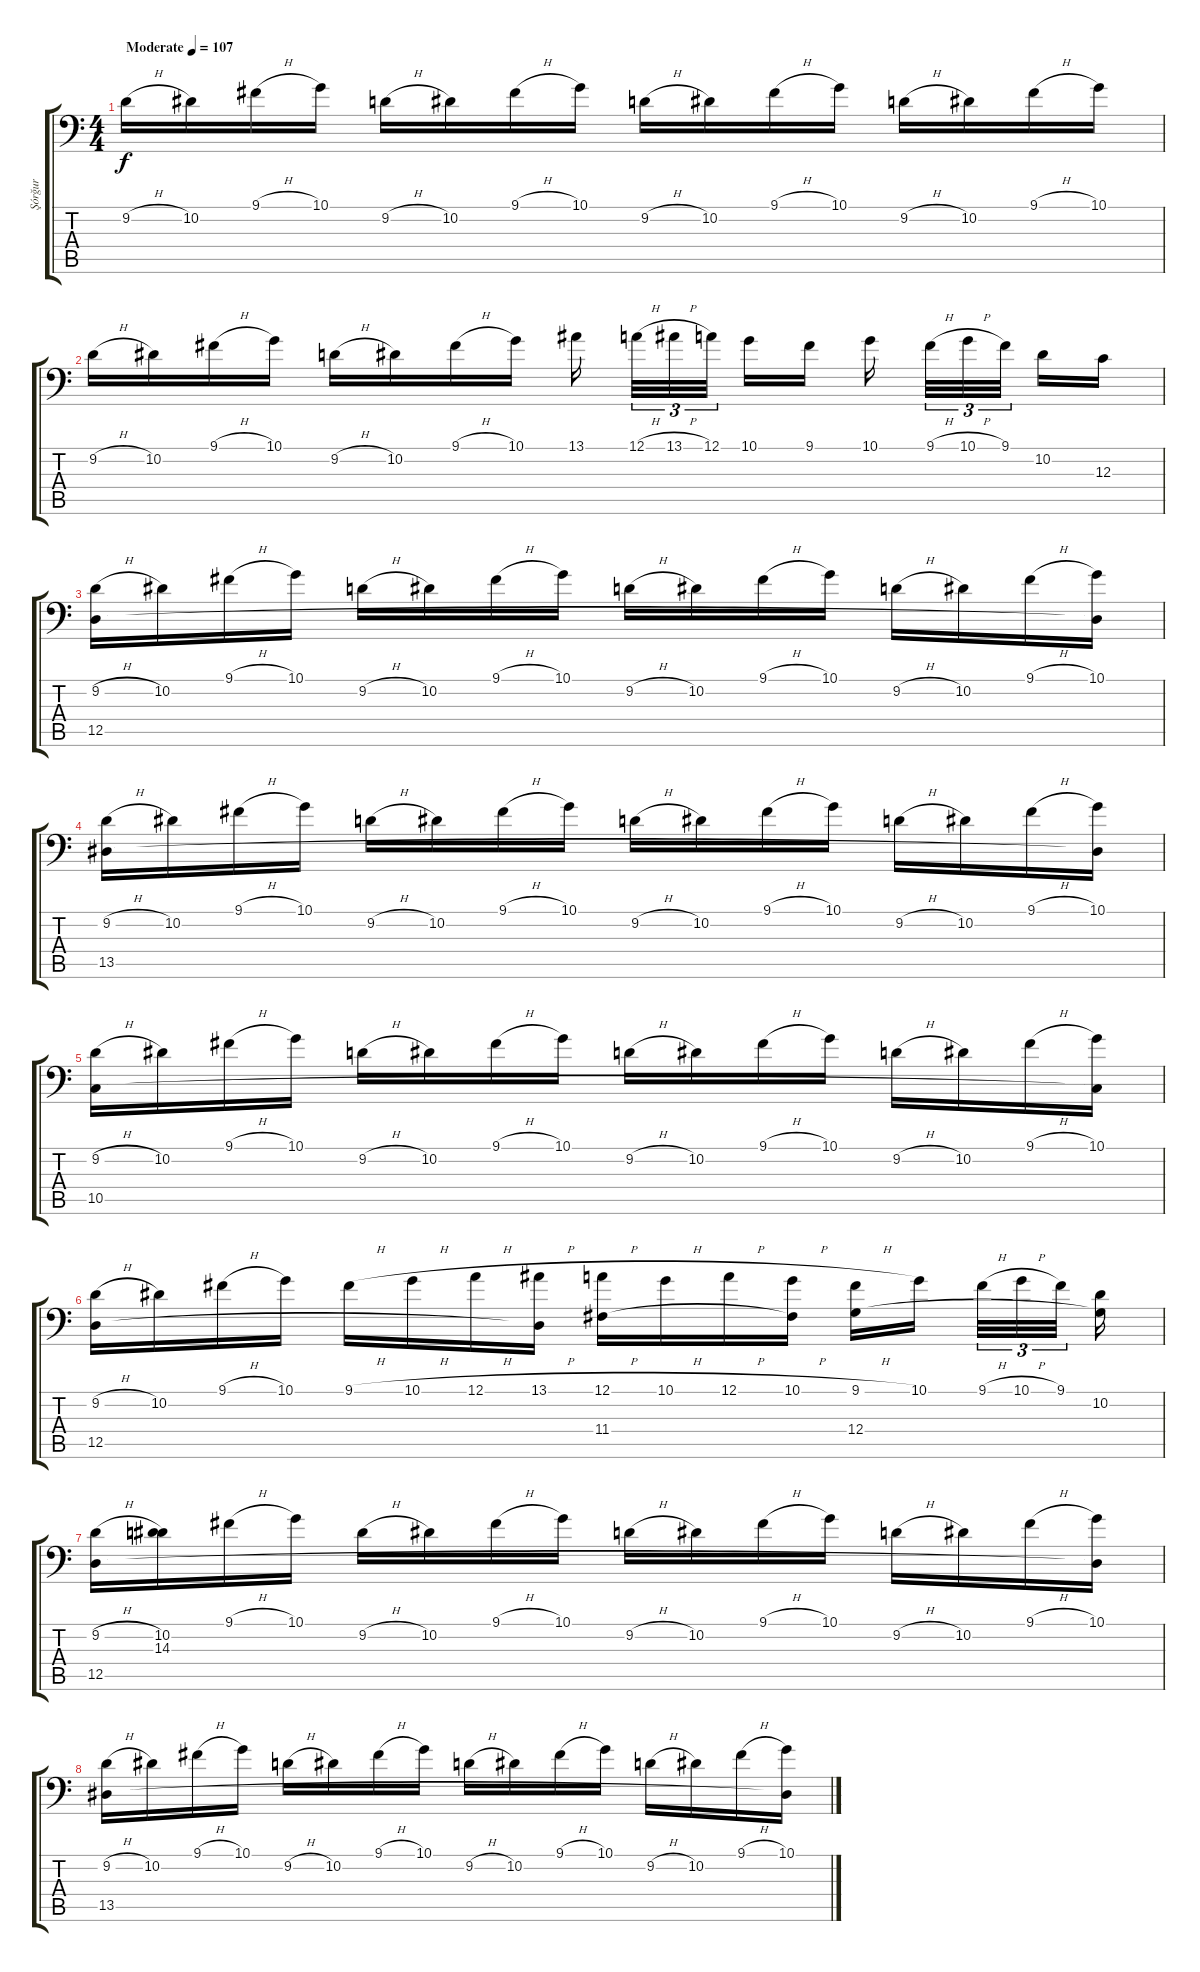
\track ("Şórğur" "Şórğur") {instrument distortionguitar}
\staff {score tabs}
\tuning (A2 F2 C2 G1 D1 A0) {hide}
\ts (4 4)
\tempo (107 "Moderate")
\clef f4
\ks c
9.2{h}.16{dy f instrument distortionguitar} 10.2.16 9.1{h}.16 10.1.16 9.2{h}.16 10.2.16 9.1{h}.16 10.1.16 9.2{h}.16 10.2.16 9.1{h}.16 10.1.16 9.2{h}.16 10.2.16 9.1{h}.16 10.1.16 |
9.2{h}.16 10.2.16 9.1{h}.16 10.1.16 9.2{h}.16 10.2.16 9.1{h}.16 10.1.16 13.1.16{beam splitsecondary} 12.1{h}.32{tu (3 2)} 13.1{h}.32{tu (3 2)} 12.1.32{tu (3 2) beam splitsecondary} 10.1.16 9.1.16 10.1.16{beam splitsecondary} 9.1{h}.32{tu (3 2)} 10.1{h}.32{tu (3 2)} 9.1.32{tu (3 2) beam splitsecondary} 10.2.16 12.3.16 |
(9.2{h} 12.5).16 10.2.16 9.1{h}.16 10.1.16 9.2{h}.16 10.2.16 9.1{h}.16 10.1.16 9.2{h}.16 10.2.16 9.1{h}.16 10.1.16 9.2{h}.16 10.2.16 9.1{h}.16 (10.1 12.5{t}).16 |
(9.2{h} 13.5).16 10.2.16 9.1{h}.16 10.1.16 9.2{h}.16 10.2.16 9.1{h}.16 10.1.16 9.2{h}.16 10.2.16 9.1{h}.16 10.1.16 9.2{h}.16 10.2.16 9.1{h}.16 (10.1 13.5{t}).16 |
(9.2{h} 10.5).16 10.2.16 9.1{h}.16 10.1.16 9.2{h}.16 10.2.16 9.1{h}.16 10.1.16 9.2{h}.16 10.2.16 9.1{h}.16 10.1.16 9.2{h}.16 10.2.16 9.1{h}.16 (10.1 10.5{t}).16 |
(9.2{h} 12.5).16 10.2.16 9.1{h}.16 10.1.16 9.1{h}.16 10.1{h}.16 12.1{h}.16 (13.1{h} 12.5{t}).16 (12.1{h} 11.4).16 10.1{h}.16 12.1{h}.16 (10.1{h} 11.4{t}).16 (9.1{h} 12.4).16 10.1.16{beam splitsecondary} 9.1{h}.32{tu (3 2)} 10.1{h}.32{tu (3 2)} 9.1.32{tu (3 2) beam splitsecondary} (10.2 12.4{t}).16 |
(9.2{h} 12.5).16 (10.2 14.3).16 9.1{h}.16 10.1.16 9.2{h}.16 10.2.16 9.1{h}.16 10.1.16 9.2{h}.16 10.2.16 9.1{h}.16 10.1.16 9.2{h}.16 10.2.16 9.1{h}.16 (10.1 12.5{t}).16 |
(9.2{h} 13.5).16 10.2.16 9.1{h}.16 10.1.16 9.2{h}.16 10.2.16 9.1{h}.16 10.1.16 9.2{h}.16 10.2.16 9.1{h}.16 10.1.16 9.2{h}.16 10.2.16 9.1{h}.16 (10.1 13.5{t}).16
